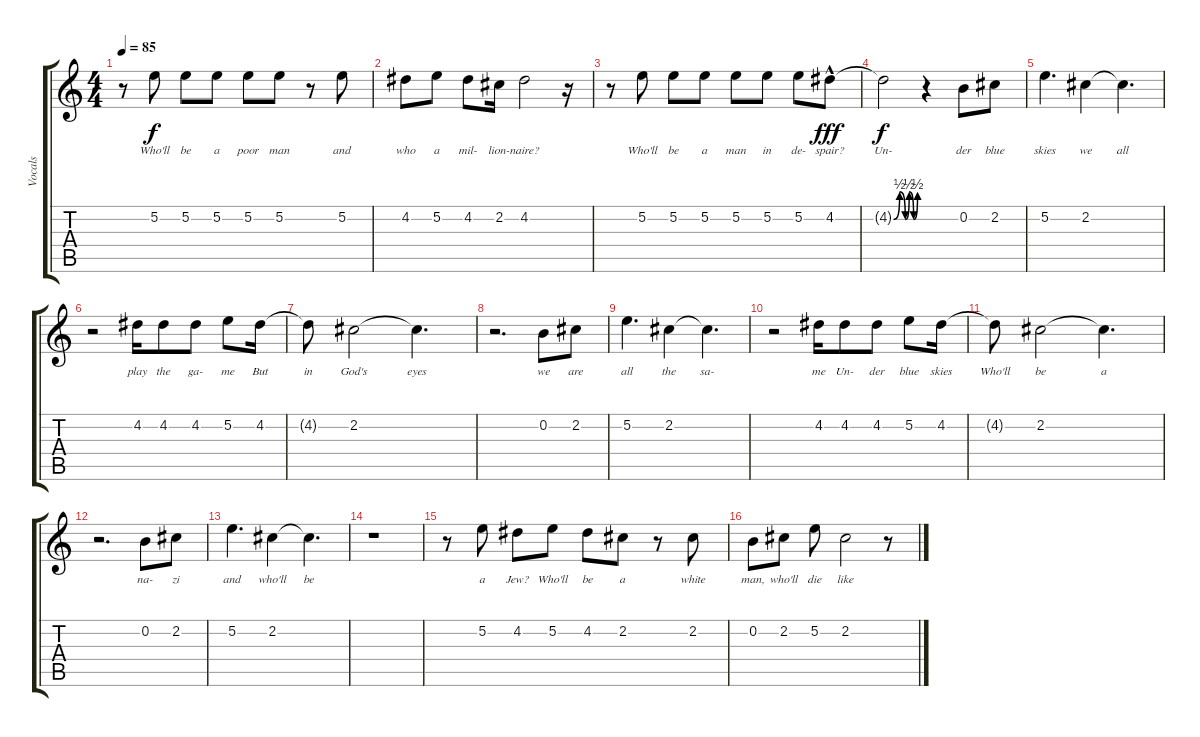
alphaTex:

\track ("Vocals" "Vocals") {instrument acousticguitarsteel}
\staff {score tabs}
\tuning (E4 B3 G3 D3 A2 E2) {hide}
\ts (4 4)
\tempo 85
\clef g2
\ks c
r.8{dy f} 5.2.8{lyrics (0 "Who'll") lyrics (1 "") lyrics (2 "") lyrics (3 "") lyrics (4 "")} 5.2.8{lyrics (0 "be") lyrics (1 "") lyrics (2 "") lyrics (3 "") lyrics (4 "")} 5.2.8{lyrics (0 "a") lyrics (1 "") lyrics (2 "") lyrics (3 "") lyrics (4 "")} 5.2.8{lyrics (0 "poor") lyrics (1 "") lyrics (2 "") lyrics (3 "") lyrics (4 "")} 5.2.8{lyrics (0 "man") lyrics (1 "") lyrics (2 "") lyrics (3 "") lyrics (4 "")} r.8 5.2.8{lyrics (0 "and") lyrics (1 "") lyrics (2 "") lyrics (3 "") lyrics (4 "")} |
4.2.8{lyrics (0 "who") lyrics (1 "") lyrics (2 "") lyrics (3 "") lyrics (4 "")} 5.2.8{lyrics (0 "a") lyrics (1 "") lyrics (2 "") lyrics (3 "") lyrics (4 "")} 4.2.8{lyrics (0 "mil-") lyrics (1 "") lyrics (2 "") lyrics (3 "") lyrics (4 "")} 2.2.16{lyrics (0 "lion-") lyrics (1 "") lyrics (2 "") lyrics (3 "") lyrics (4 "")} 4.2.2{lyrics (0 "naire?") lyrics (1 "") lyrics (2 "") lyrics (3 "") lyrics (4 "")} r.16 |
r.8 5.2.8{lyrics (0 "Who'll") lyrics (1 "") lyrics (2 "") lyrics (3 "") lyrics (4 "")} 5.2.8{lyrics (0 "be") lyrics (1 "") lyrics (2 "") lyrics (3 "") lyrics (4 "")} 5.2.8{lyrics (0 "a") lyrics (1 "") lyrics (2 "") lyrics (3 "") lyrics (4 "")} 5.2.8{lyrics (0 "man") lyrics (1 "") lyrics (2 "") lyrics (3 "") lyrics (4 "")} 5.2.8{lyrics (0 "in") lyrics (1 "") lyrics (2 "") lyrics (3 "") lyrics (4 "")} 5.2.8{lyrics (0 "de-") lyrics (1 "") lyrics (2 "") lyrics (3 "") lyrics (4 "")} 4.2{hac}.8{lyrics (0 "spair?") lyrics (1 "") lyrics (2 "") lyrics (3 "") lyrics (4 "") dy fff} |
4.2{be (custom 0 0 15 2 29 0 39 2 50 0 60 2) t}.2{lyrics (0 "Un-") lyrics (1 "") lyrics (2 "") lyrics (3 "") lyrics (4 "") dy f} r.4 0.2.8{lyrics (0 "der") lyrics (1 "") lyrics (2 "") lyrics (3 "") lyrics (4 "")} 2.2.8{lyrics (0 "blue") lyrics (1 "") lyrics (2 "") lyrics (3 "") lyrics (4 "")} |
5.2.4{d lyrics (0 "skies") lyrics (1 "") lyrics (2 "") lyrics (3 "") lyrics (4 "")} 2.2.4{lyrics (0 "we") lyrics (1 "") lyrics (2 "") lyrics (3 "") lyrics (4 "")} 2.2{t}.4{d lyrics (0 "all") lyrics (1 "") lyrics (2 "") lyrics (3 "") lyrics (4 "")} |
r.2 4.2.16{lyrics (0 "play") lyrics (1 "") lyrics (2 "") lyrics (3 "") lyrics (4 "")} 4.2.8{lyrics (0 "the") lyrics (1 "") lyrics (2 "") lyrics (3 "") lyrics (4 "")} 4.2.8{lyrics (0 "ga-") lyrics (1 "") lyrics (2 "") lyrics (3 "") lyrics (4 "")} 5.2.8{lyrics (0 "me") lyrics (1 "") lyrics (2 "") lyrics (3 "") lyrics (4 "")} 4.2.16{lyrics (0 "But") lyrics (1 "") lyrics (2 "") lyrics (3 "") lyrics (4 "")} |
4.2{t}.8{lyrics (0 "in") lyrics (1 "") lyrics (2 "") lyrics (3 "") lyrics (4 "")} 2.2.2{lyrics (0 "God's") lyrics (1 "") lyrics (2 "") lyrics (3 "") lyrics (4 "")} 2.2{t}.4{d lyrics (0 "eyes") lyrics (1 "") lyrics (2 "") lyrics (3 "") lyrics (4 "")} |
r.2{d} 0.2.8{lyrics (0 "we") lyrics (1 "") lyrics (2 "") lyrics (3 "") lyrics (4 "")} 2.2.8{lyrics (0 "are") lyrics (1 "") lyrics (2 "") lyrics (3 "") lyrics (4 "")} |
5.2.4{d lyrics (0 "all") lyrics (1 "") lyrics (2 "") lyrics (3 "") lyrics (4 "")} 2.2.4{lyrics (0 "the") lyrics (1 "") lyrics (2 "") lyrics (3 "") lyrics (4 "")} 2.2{t}.4{d lyrics (0 "sa-") lyrics (1 "") lyrics (2 "") lyrics (3 "") lyrics (4 "")} |
r.2 4.2.16{lyrics (0 "me") lyrics (1 "") lyrics (2 "") lyrics (3 "") lyrics (4 "")} 4.2.8{lyrics (0 "Un-") lyrics (1 "") lyrics (2 "") lyrics (3 "") lyrics (4 "")} 4.2.8{lyrics (0 "der") lyrics (1 "") lyrics (2 "") lyrics (3 "") lyrics (4 "")} 5.2.8{lyrics (0 "blue") lyrics (1 "") lyrics (2 "") lyrics (3 "") lyrics (4 "")} 4.2.16{lyrics (0 "skies") lyrics (1 "") lyrics (2 "") lyrics (3 "") lyrics (4 "")} |
4.2{t}.8{lyrics (0 "Who'll") lyrics (1 "") lyrics (2 "") lyrics (3 "") lyrics (4 "")} 2.2.2{lyrics (0 "be") lyrics (1 "") lyrics (2 "") lyrics (3 "") lyrics (4 "")} 2.2{t}.4{d lyrics (0 "a") lyrics (1 "") lyrics (2 "") lyrics (3 "") lyrics (4 "")} |
r.2{d} 0.2.8{lyrics (0 "na-") lyrics (1 "") lyrics (2 "") lyrics (3 "") lyrics (4 "")} 2.2.8{lyrics (0 "zi") lyrics (1 "") lyrics (2 "") lyrics (3 "") lyrics (4 "")} |
5.2.4{d lyrics (0 "and") lyrics (1 "") lyrics (2 "") lyrics (3 "") lyrics (4 "")} 2.2.4{lyrics (0 "who'll") lyrics (1 "") lyrics (2 "") lyrics (3 "") lyrics (4 "")} 2.2{t}.4{d lyrics (0 "be") lyrics (1 "") lyrics (2 "") lyrics (3 "") lyrics (4 "")} |
r.1 |
r.8 5.2.8{lyrics (0 "a") lyrics (1 "") lyrics (2 "") lyrics (3 "") lyrics (4 "")} 4.2.8{lyrics (0 "Jew?") lyrics (1 "") lyrics (2 "") lyrics (3 "") lyrics (4 "")} 5.2.8{lyrics (0 "Who'll") lyrics (1 "") lyrics (2 "") lyrics (3 "") lyrics (4 "")} 4.2.8{lyrics (0 "be") lyrics (1 "") lyrics (2 "") lyrics (3 "") lyrics (4 "")} 2.2.8{lyrics (0 "a") lyrics (1 "") lyrics (2 "") lyrics (3 "") lyrics (4 "")} r.8 2.2.8{lyrics (0 "white") lyrics (1 "") lyrics (2 "") lyrics (3 "") lyrics (4 "")} |
0.2.8{lyrics (0 "man,") lyrics (1 "") lyrics (2 "") lyrics (3 "") lyrics (4 "")} 2.2.8{lyrics (0 "who'll") lyrics (1 "") lyrics (2 "") lyrics (3 "") lyrics (4 "")} 5.2.8{lyrics (0 "die") lyrics (1 "") lyrics (2 "") lyrics (3 "") lyrics (4 "")} 2.2.2{lyrics (0 "like") lyrics (1 "") lyrics (2 "") lyrics (3 "") lyrics (4 "")} r.8
